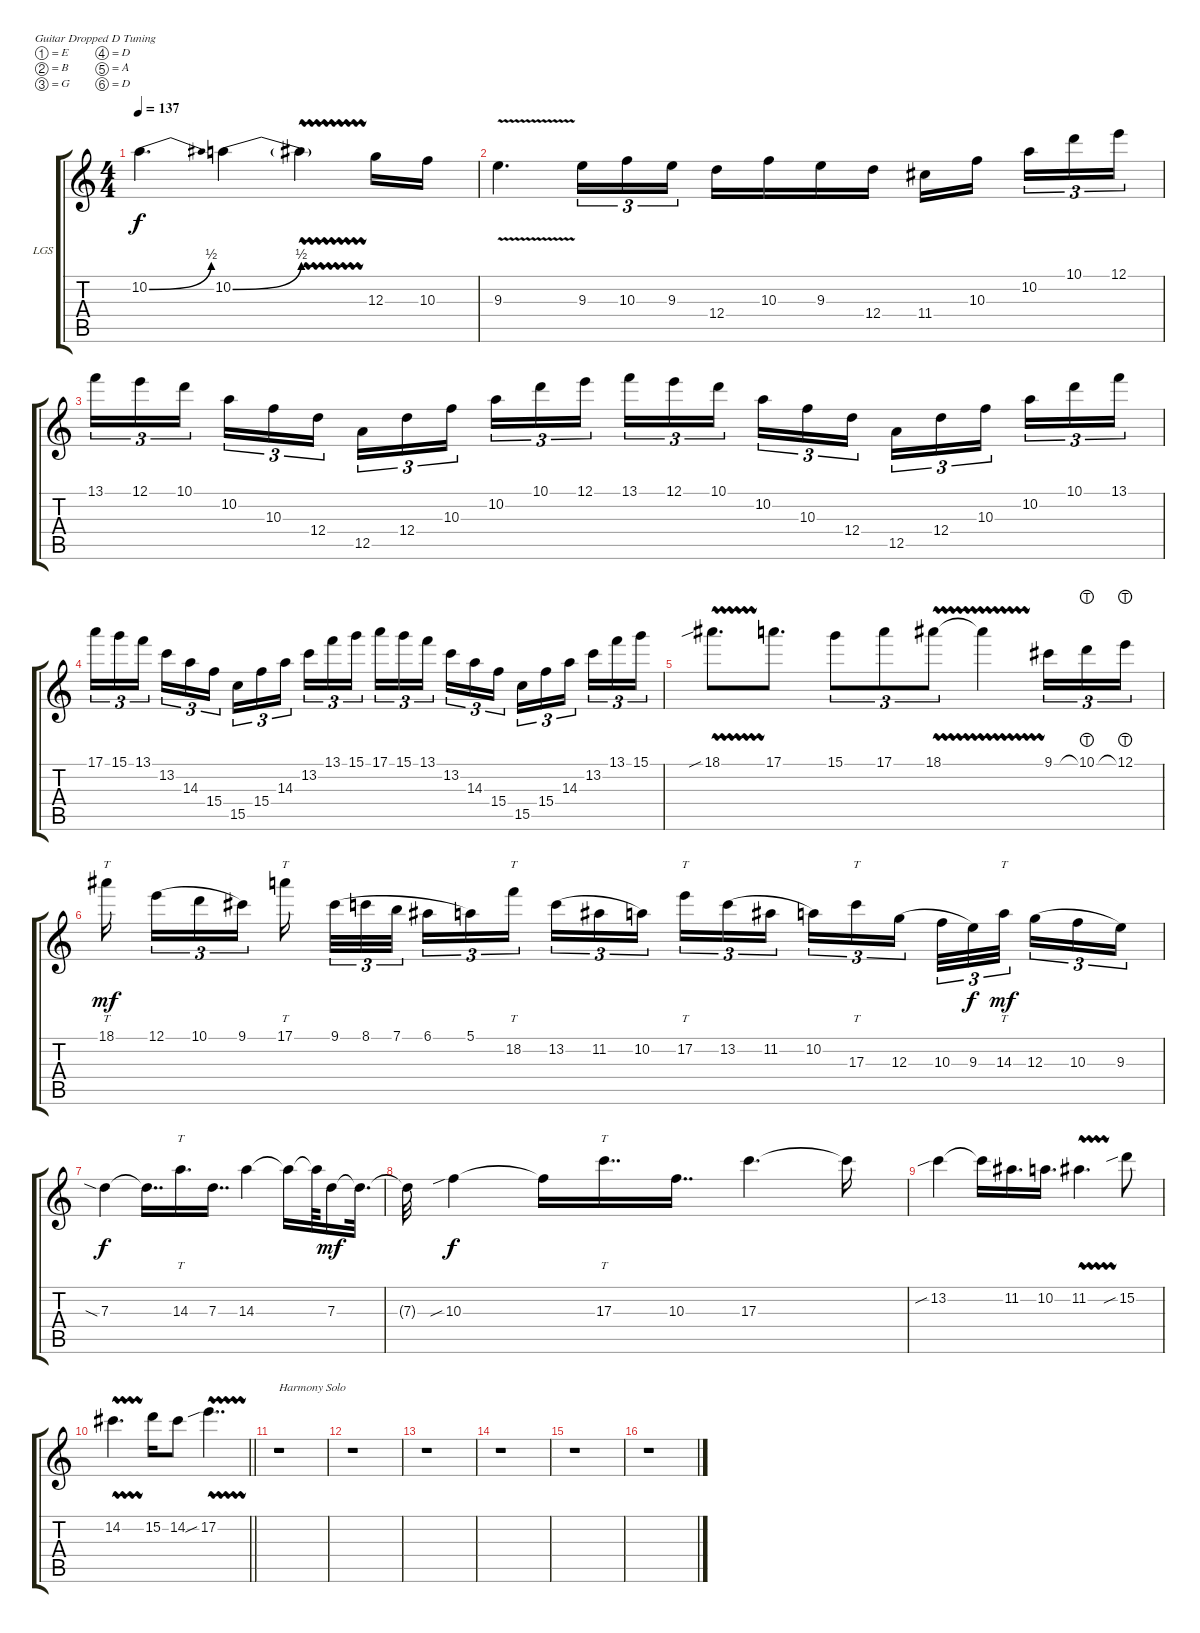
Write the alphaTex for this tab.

\defaultSystemsLayout 4
\bracketExtendMode groupsimilarinstruments
\firstSystemTrackNameOrientation horizontal
\otherSystemsTrackNameOrientation horizontal
\track ("Lead Guitar(Solo)" "LGS") {instrument distortionguitar}
\staff {score tabs}
\tuning (E4 B3 G3 D3 A2 D2)
\ts (4 4)
\tempo 137
\clef g2
\scale
0.333333
\ks c
10.2{be (bend 0 0 29.4 2)}.4{d dy f} 10.2{be (bend 0 0 30 2)}.4 10.2{vw t}.4 12.3.16 10.3.16 |
9.3{v}.4{d} 9.3.16{tu (3 2)} 10.3.16{tu (3 2)} 9.3.16{tu (3 2)} 12.4.16 10.3.16 9.3.16 12.4.16 11.4.16 10.3.16 10.2.16{tu (3 2)} 10.1.16{tu (3 2)} 12.1.16{tu (3 2)} |
13.1.16{tu (3 2)} 12.1.16{tu (3 2)} 10.1.16{tu (3 2)} 10.2.16{tu (3 2)} 10.3.16{tu (3 2)} 12.4.16{tu (3 2)} 12.5.16{tu (3 2)} 12.4.16{tu (3 2)} 10.3.16{tu (3 2)} 10.2.16{tu (3 2)} 10.1.16{tu (3 2)} 12.1.16{tu (3 2)} 13.1.16{tu (3 2)} 12.1.16{tu (3 2)} 10.1.16{tu (3 2)} 10.2.16{tu (3 2)} 10.3.16{tu (3 2)} 12.4.16{tu (3 2)} 12.5.16{tu (3 2)} 12.4.16{tu (3 2)} 10.3.16{tu (3 2)} 10.2.16{tu (3 2)} 10.1.16{tu (3 2)} 13.1.16{tu (3 2)} |
17.1.16{tu (3 2)} 15.1.16{tu (3 2)} 13.1.16{tu (3 2)} 13.2.16{tu (3 2)} 14.3.16{tu (3 2)} 15.4.16{tu (3 2)} 15.5.16{tu (3 2)} 15.4.16{tu (3 2)} 14.3.16{tu (3 2)} 13.2.16{tu (3 2)} 13.1.16{tu (3 2)} 15.1.16{tu (3 2)} 17.1.16{tu (3 2)} 15.1.16{tu (3 2)} 13.1.16{tu (3 2)} 13.2.16{tu (3 2)} 14.3.16{tu (3 2)} 15.4.16{tu (3 2)} 15.5.16{tu (3 2)} 15.4.16{tu (3 2)} 14.3.16{tu (3 2)} 13.2.16{tu (3 2)} 13.1.16{tu (3 2)} 15.1.16{tu (3 2)} |
18.1{vw sib}.8{d} 17.1.8{d} 15.1.8{tu (3 2)} 17.1.8{tu (3 2)} 18.1{vw}.8{tu (3 2)} 18.1{vw t}.4 9.1.16{tu (3 2)} 10.1{lht}.16{tu (3 2)} 12.1{lht}.16{tu (3 2)} |
18.1.16{tt dy mf} 12.1.16{tu (3 2) legatoorigin} 10.1.16{tu (3 2) legatoorigin} 9.1.16{tu (3 2)} 17.1.16{tt} 9.1.32{tu (3 2) legatoorigin} 8.1.32{tu (3 2) legatoorigin} 7.1.32{tu (3 2) legatoorigin} 6.1.16{tu (3 2) legatoorigin} 5.1.16{tu (3 2)} 18.2.16{tt tu (3 2)} 13.2.16{tu (3 2) legatoorigin} 11.2.16{tu (3 2) legatoorigin} 10.2.16{tu (3 2)} 17.2.16{tt tu (3 2)} 13.2.16{tu (3 2) legatoorigin} 11.2.16{tu (3 2) legatoorigin} 10.2.16{tu (3 2)} 17.3.16{tt tu (3 2)} 12.3.16{tu (3 2) legatoorigin} 10.3.32{tu (3 2) legatoorigin} 9.3.32{tu (3 2) dy f} 14.3.32{tt tu (3 2) dy mf} 12.3.16{tu (3 2) legatoorigin} 10.3.16{tu (3 2) legatoorigin} 9.3.16{tu (3 2)} |
7.3{sia}.4{dy f} 7.3{t}.16{dd} 14.3.16{tt d} 7.3.16{dd} 14.3.4 14.3{t}.16 14.3{t}.64 7.3.16{dy mf} 7.3{t}.32{d} |
7.3{t}.32 10.3{sib}.4{dy f} 10.3{t}.16 17.3.16{tt dd} 10.3.16{dd} 17.3.4{d} 17.3{t}.16 |
13.2{sib}.4 13.2{t}.16 11.2.16{d} 10.2.16{d} 11.2{vw}.4{d} 15.2{sib}.8 |
\barLineRight lightlight
14.2{vw}.4{d} 15.2.16 14.2.8 17.2{vw sib}.4{dd} |
r.1{txt "Harmony Solo"} |
r.1 |
r.1 |
r.1 |
r.1 |
r.1
